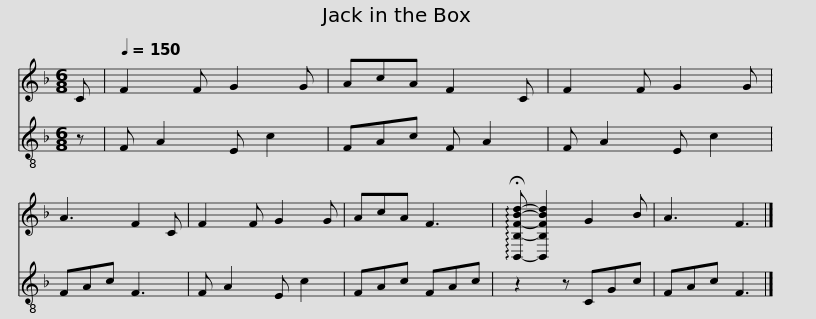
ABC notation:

X:1
%%score 1 2
L:1/8
M:6/8
I:linebreak $
K:F
V:1 treble transpose=24
V:2 treble-8 transpose=24
V:1
 C |[Q:1/4=150] F2 F G2 G | AcA F2 C | F2 F G2 G | A3 F2 C | %5
 F2 F G2 G |$ AcA F3 | !arpeggio!!fermata![B,,B,FBd]- [B,,B,FBd]2 G2 B | A3 F3 |] %9
V:2
 z | F A2 E c2 | FAc F A2 | F A2 E c2 | FAc F3 | %5
 F A2 E c2 |$ FAc FAc | z2 z CGc | FAc F3 |] %9
